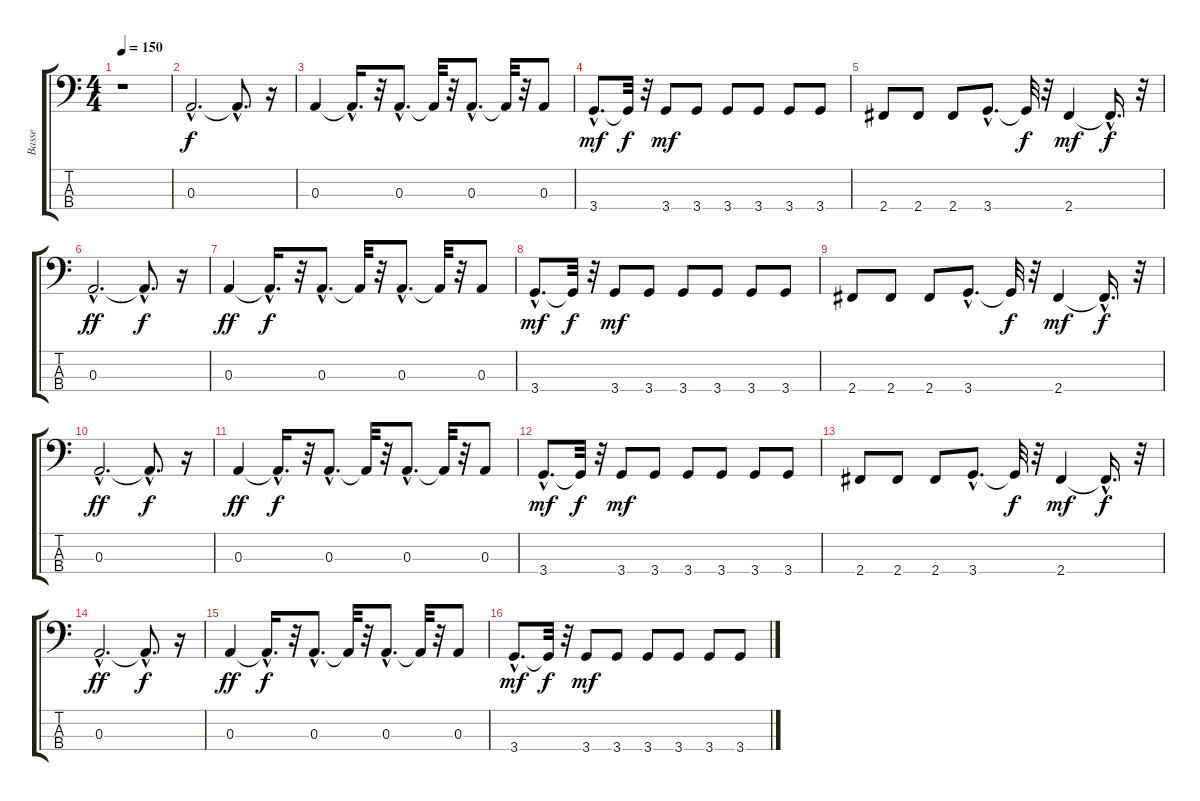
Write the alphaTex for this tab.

\track ("Basse" "Basse") {instrument slapbass1}
\staff {score tabs}
\tuning (G2 D2 A1 E1) {hide}
\ts (4 4)
\tempo 150
\clef f4
\ks c
r.1{dy f instrument slapbass1} |
0.3{hac}.2{d} 0.3{hac t}.8{d} r.16 |
0.3.4 0.3{hac t}.16{d} r.32 0.3{hac}.8{d} 0.3{t}.32 r.32 0.3{hac}.8{d} 0.3{t}.32 r.32 0.3.8 |
3.4{hac}.8{d dy mf} 3.4{t}.32{dy f} r.32 3.4.8{dy mf} 3.4.8 3.4.8 3.4.8 3.4.8 3.4.8 |
2.4.8 2.4.8 2.4.8 3.4{hac}.8{d} 3.4{t}.32{dy f} r.32 2.4.4{dy mf} 2.4{hac t}.16{d dy f} r.32 |
0.3{hac}.2{d dy ff} 0.3{hac t}.8{d dy f} r.16 |
0.3.4{dy ff} 0.3{hac t}.16{d dy f} r.32 0.3{hac}.8{d} 0.3{t}.32 r.32 0.3{hac}.8{d} 0.3{t}.32 r.32 0.3.8 |
3.4{hac}.8{d dy mf} 3.4{t}.32{dy f} r.32 3.4.8{dy mf} 3.4.8 3.4.8 3.4.8 3.4.8 3.4.8 |
2.4.8 2.4.8 2.4.8 3.4{hac}.8{d} 3.4{t}.32{dy f} r.32 2.4.4{dy mf} 2.4{hac t}.16{d dy f} r.32 |
0.3{hac}.2{d dy ff} 0.3{hac t}.8{d dy f} r.16 |
0.3.4{dy ff} 0.3{hac t}.16{d dy f} r.32 0.3{hac}.8{d} 0.3{t}.32 r.32 0.3{hac}.8{d} 0.3{t}.32 r.32 0.3.8 |
3.4{hac}.8{d dy mf} 3.4{t}.32{dy f} r.32 3.4.8{dy mf} 3.4.8 3.4.8 3.4.8 3.4.8 3.4.8 |
2.4.8 2.4.8 2.4.8 3.4{hac}.8{d} 3.4{t}.32{dy f} r.32 2.4.4{dy mf} 2.4{hac t}.16{d dy f} r.32 |
0.3{hac}.2{d dy ff} 0.3{hac t}.8{d dy f} r.16 |
0.3.4{dy ff} 0.3{hac t}.16{d dy f} r.32 0.3{hac}.8{d} 0.3{t}.32 r.32 0.3{hac}.8{d} 0.3{t}.32 r.32 0.3.8 |
3.4{hac}.8{d dy mf} 3.4{t}.32{dy f} r.32 3.4.8{dy mf} 3.4.8 3.4.8 3.4.8 3.4.8 3.4.8
